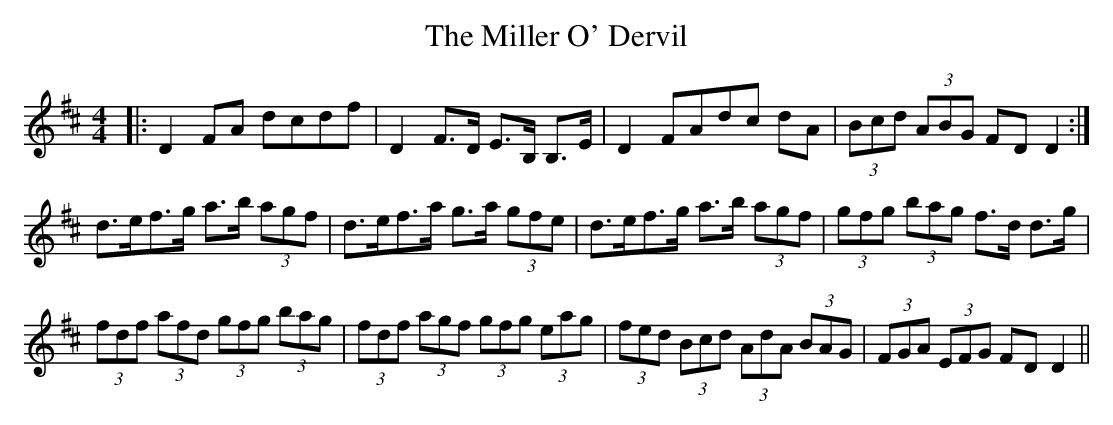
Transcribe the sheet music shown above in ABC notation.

X:1
T: The Miller O' Dervil
M: 4/4
L: 1/8
K: Dmaj
|:D2 FA dcdf|D2 F>D E>B, B,>E|D2 FAdc dA|(3Bcd (3ABG FD D2:|
d>ef>g a>b (3agf|d>ef>a g>a (3gfe|d>ef>g a>b (3agf|(3gfg (3bag f>d d>g|
(3fdf (3afd (3gfg (3bag|(3fdf (3agf (3gfg (3eag|(3fed (3Bcd (3AdA (3BAG|(3FGA (3EFG FD D2||
